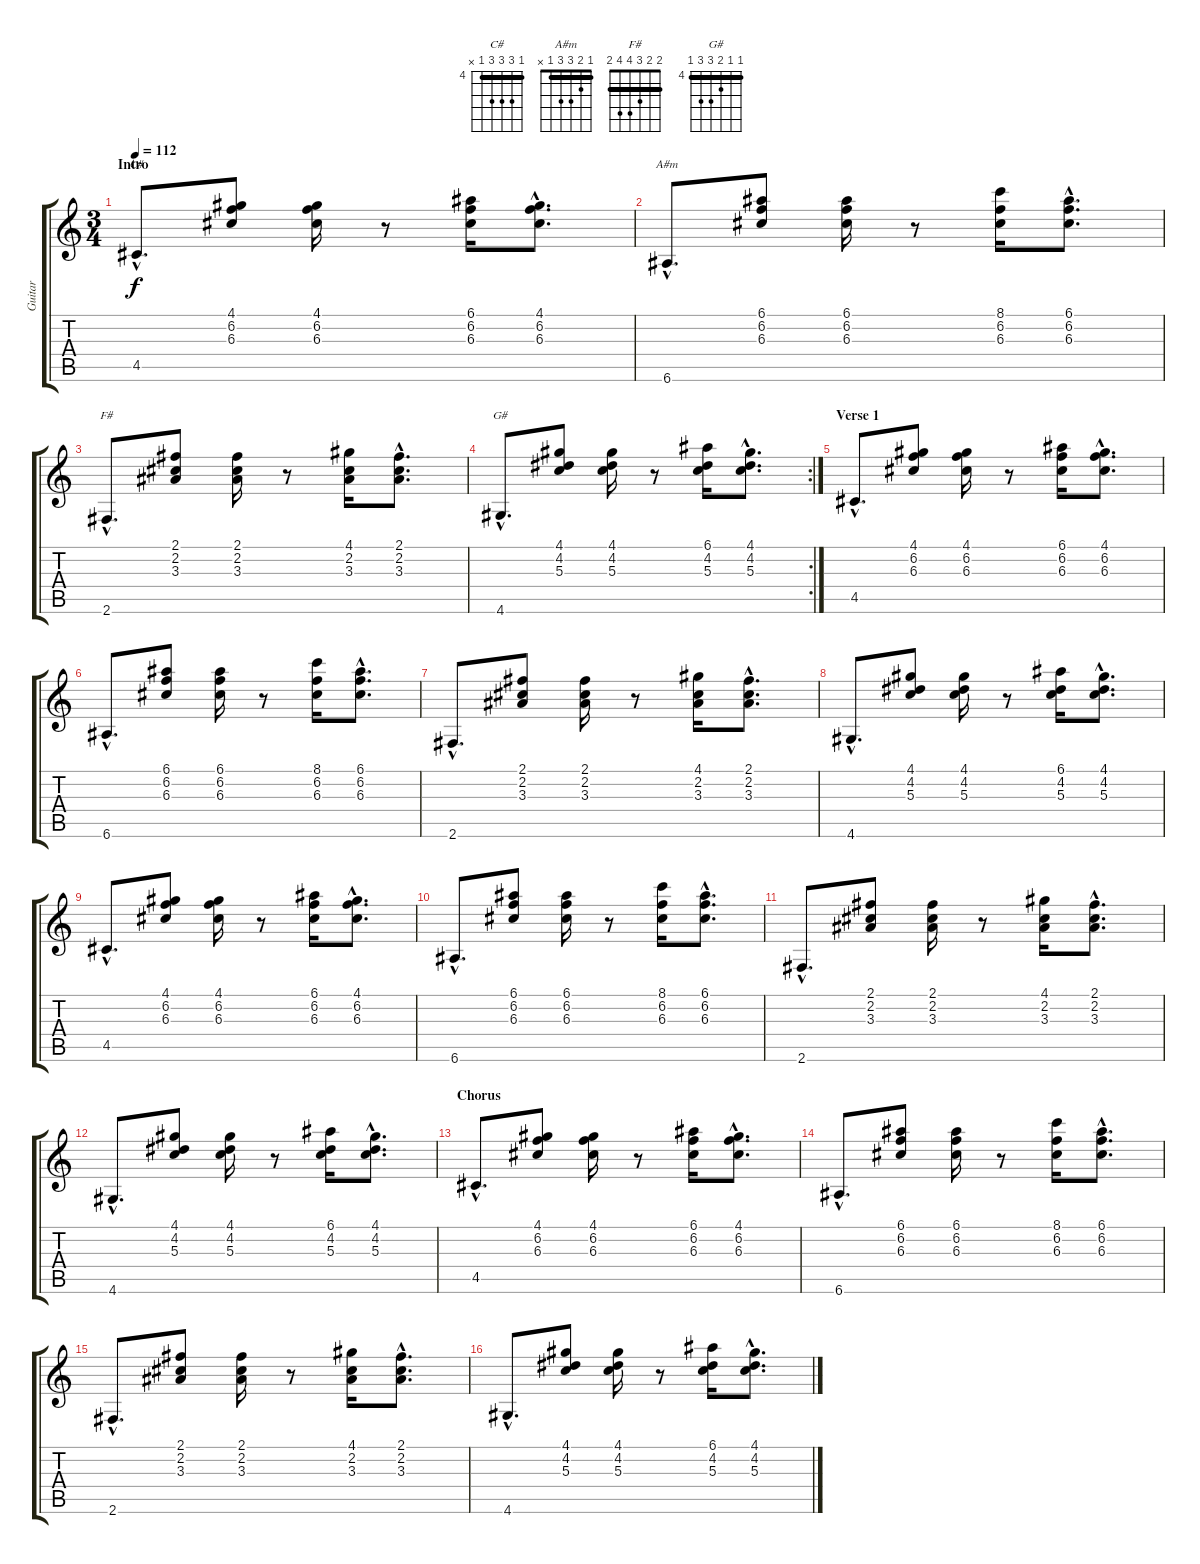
\track ("Guitar" "Guitar") {instrument acousticguitarsteel}
\staff {score tabs}
\tuning (E4 B3 G3 D3 A2 E2) {hide}
\chord ("C#" 4 6 6 6 4 x) {firstfret 4 barre 4}
\chord ("A#m" 1 2 3 3 1 x) {barre 1}
\chord ("F#" 2 2 3 4 4 2) {barre 2}
\chord ("G#" 4 4 5 6 6 4) {firstfret 4 barre 4}
\ts (3 4)
\section ("" "Intro")
\tempo 112
\clef g2
\ks c
4.5{hac}.8{d ch "C#" dy f instrument acousticguitarsteel} (4.1 6.2 6.3).8 (4.1 6.2 6.3).16 r.8 (6.1 6.2 6.3).16 (4.1{hac} 6.2{hac} 6.3{hac}).8{d} |
6.6{hac}.8{d ch "A#m"} (6.1 6.2 6.3).8 (6.1 6.2 6.3).16 r.8 (8.1 6.2 6.3).16 (6.1{hac} 6.2{hac} 6.3{hac}).8{d} |
2.6{hac}.8{d ch "F#"} (2.1 2.2 3.3).8 (2.1 2.2 3.3).16 r.8 (4.1 2.2 3.3).16 (2.1{hac} 2.2{hac} 3.3{hac}).8{d} |
\rc 2
4.6{hac}.8{d ch "G#"} (4.1 4.2 5.3).8 (4.1 4.2 5.3).16 r.8 (6.1 4.2 5.3).16 (4.1{hac} 4.2{hac} 5.3{hac}).8{d} |
\section ("" "Verse 1")
4.5{hac}.8{d} (4.1 6.2 6.3).8 (4.1 6.2 6.3).16 r.8 (6.1 6.2 6.3).16 (4.1{hac} 6.2{hac} 6.3{hac}).8{d} |
6.6{hac}.8{d} (6.1 6.2 6.3).8 (6.1 6.2 6.3).16 r.8 (8.1 6.2 6.3).16 (6.1{hac} 6.2{hac} 6.3{hac}).8{d} |
2.6{hac}.8{d} (2.1 2.2 3.3).8 (2.1 2.2 3.3).16 r.8 (4.1 2.2 3.3).16 (2.1{hac} 2.2{hac} 3.3{hac}).8{d} |
4.6{hac}.8{d} (4.1 4.2 5.3).8 (4.1 4.2 5.3).16 r.8 (6.1 4.2 5.3).16 (4.1{hac} 4.2{hac} 5.3{hac}).8{d} |
4.5{hac}.8{d} (4.1 6.2 6.3).8 (4.1 6.2 6.3).16 r.8 (6.1 6.2 6.3).16 (4.1{hac} 6.2{hac} 6.3{hac}).8{d} |
6.6{hac}.8{d} (6.1 6.2 6.3).8 (6.1 6.2 6.3).16 r.8 (8.1 6.2 6.3).16 (6.1{hac} 6.2{hac} 6.3{hac}).8{d} |
2.6{hac}.8{d} (2.1 2.2 3.3).8 (2.1 2.2 3.3).16 r.8 (4.1 2.2 3.3).16 (2.1{hac} 2.2{hac} 3.3{hac}).8{d} |
4.6{hac}.8{d} (4.1 4.2 5.3).8 (4.1 4.2 5.3).16 r.8 (6.1 4.2 5.3).16 (4.1{hac} 4.2{hac} 5.3{hac}).8{d} |
\section ("" "Chorus")
4.5{hac}.8{d} (4.1 6.2 6.3).8 (4.1 6.2 6.3).16 r.8 (6.1 6.2 6.3).16 (4.1{hac} 6.2{hac} 6.3{hac}).8{d} |
6.6{hac}.8{d} (6.1 6.2 6.3).8 (6.1 6.2 6.3).16 r.8 (8.1 6.2 6.3).16 (6.1{hac} 6.2{hac} 6.3{hac}).8{d} |
2.6{hac}.8{d} (2.1 2.2 3.3).8 (2.1 2.2 3.3).16 r.8 (4.1 2.2 3.3).16 (2.1{hac} 2.2{hac} 3.3{hac}).8{d} |
4.6{hac}.8{d} (4.1 4.2 5.3).8 (4.1 4.2 5.3).16 r.8 (6.1 4.2 5.3).16 (4.1{hac} 4.2{hac} 5.3{hac}).8{d}
